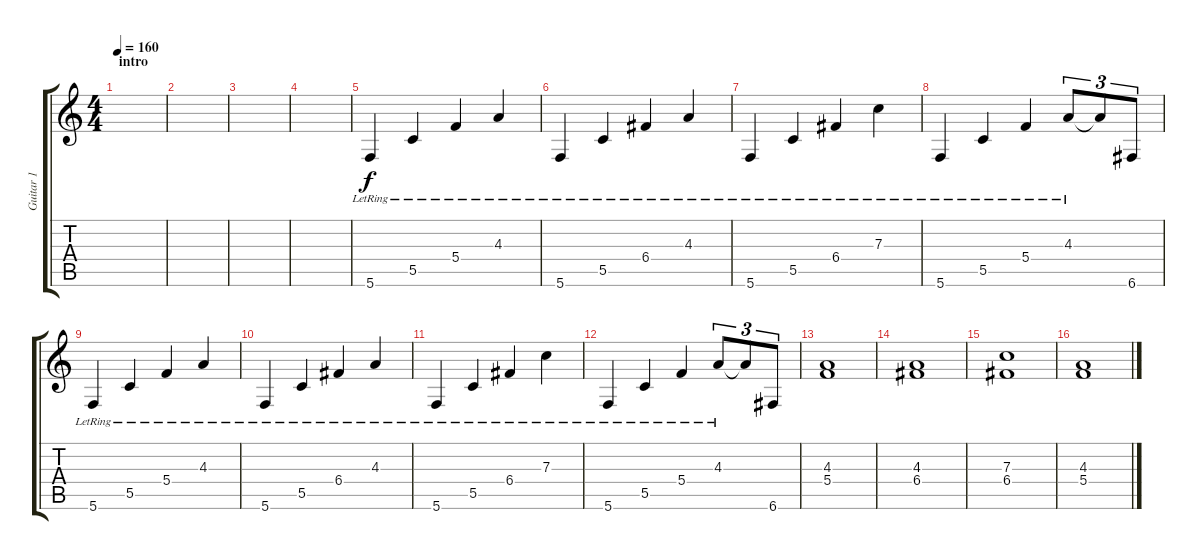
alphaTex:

\track ("Guitar 1" "Guitar 1") {instrument distortionguitar}
\staff {score tabs}
\tuning (D4 A3 F3 C3 G2 C2) {hide}
\ts (4 4)
\section ("" "intro")
\tempo 160
\clef g2
\ks c
|
|
|
|
5.6{lr}.4 5.5{lr}.4 5.4{lr}.4 4.3{lr}.4 |
5.6{lr}.4 5.5{lr}.4 6.4{lr}.4 4.3{lr}.4 |
5.6{lr}.4 5.5{lr}.4 6.4{lr}.4 7.3{lr}.4 |
5.6{lr}.4 5.5{lr}.4 5.4{lr}.4 4.3{lr}.8{tu (3 2)} 4.3{t}.8{tu (3 2)} 6.6.8{tu (3 2)} |
5.6{lr}.4 5.5{lr}.4 5.4{lr}.4 4.3{lr}.4 |
5.6{lr}.4 5.5{lr}.4 6.4{lr}.4 4.3{lr}.4 |
5.6{lr}.4 5.5{lr}.4 6.4{lr}.4 7.3{lr}.4 |
5.6{lr}.4{instrument distortionguitar} 5.5{lr}.4 5.4{lr}.4 4.3{lr}.8{tu (3 2)} 4.3{t}.8{tu (3 2)} 6.6.8{tu (3 2)} |
(4.3 5.4).1{instrument distortionguitar} |
(4.3 6.4).1 |
(7.3 6.4).1 |
(4.3 5.4).1
